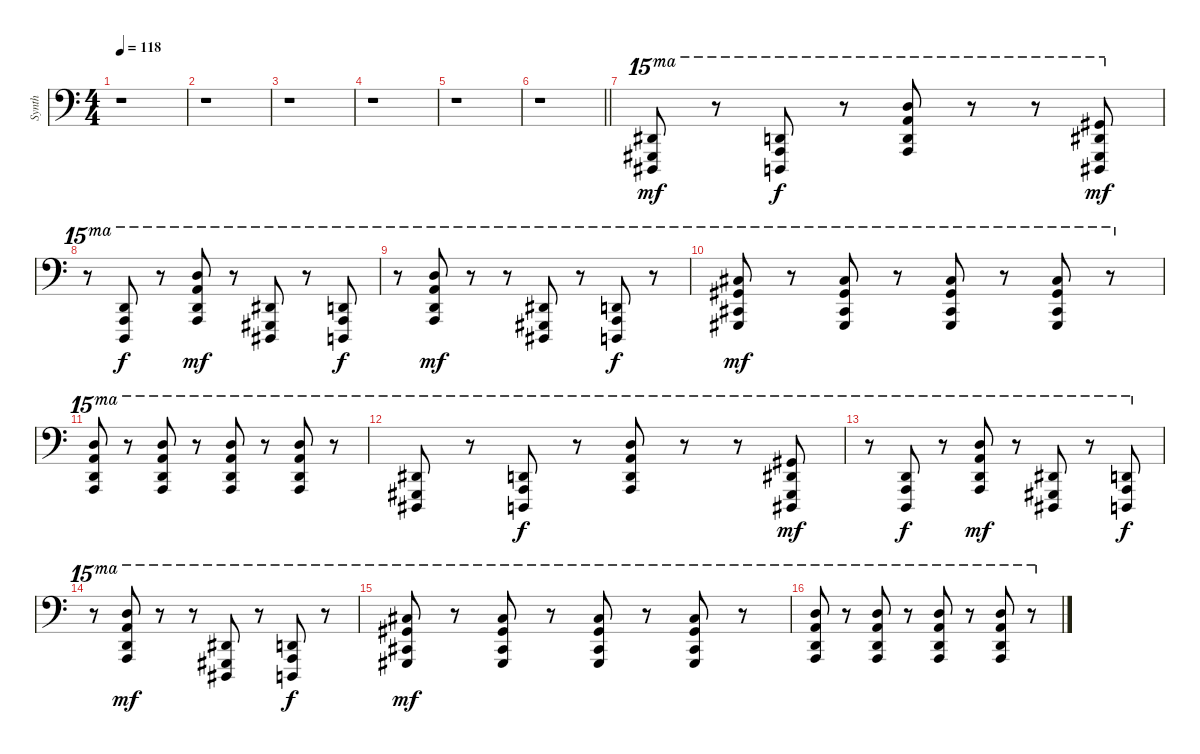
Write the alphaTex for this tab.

\track ("Synth" "Synth") {instrument tremolostrings}
\staff {score}
\tuning (D4 Bb3 F3 Bb2 F2 Bb1) {hide}
\ts (4 4)
\tempo 118
\clef f4
\ks c
r.1{dy mf} |
r.1 |
r.1 |
r.1 |
r.1 |
\barLineRight lightlight
r.1 |
(5.2 3.3 5.4).8{ot 15ma} r.8{ot 15ma} (4.2 4.3 4.4).8{ot 15ma dy f} r.8{ot 15ma} (12.1 11.2 9.3 11.4).8{ot 15ma} r.8{ot 15ma} r.8{ot 15ma} (6.1 5.2 3.3 5.4).8{ot 15ma dy mf} |
r.8{ot 15ma} (4.2 4.3 4.4).8{ot 15ma dy f} r.8{ot 15ma} (12.1 11.2 9.3 11.4).8{ot 15ma dy mf} r.8{ot 15ma} (5.2 3.3 5.4).8{ot 15ma} r.8{ot 15ma} (4.2 4.3 4.4).8{ot 15ma dy f} |
r.8{ot 15ma} (12.1 11.2 9.3 11.4).8{ot 15ma dy mf} r.8{ot 15ma} r.8{ot 15ma} (5.2 3.3 5.4).8{ot 15ma} r.8{ot 15ma} (4.2 4.3 4.4).8{ot 15ma dy f} r.8{ot 15ma} |
(11.1 10.2 8.3 10.4).8{ot 15ma dy mf} r.8{ot 15ma} (11.1 10.2 8.3 10.4).8{ot 15ma} r.8{ot 15ma} (11.1 10.2 8.3 10.4).8{ot 15ma} r.8{ot 15ma} (11.1 10.2 8.3 10.4).8{ot 15ma} r.8{ot 15ma} |
(12.1 11.2 9.3 11.4).8{ot 15ma} r.8{ot 15ma} (12.1 11.2 9.3 11.4).8{ot 15ma} r.8{ot 15ma} (12.1 11.2 9.3 11.4).8{ot 15ma} r.8{ot 15ma} (12.1 11.2 9.3 11.4).8{ot 15ma} r.8{ot 15ma} |
(5.2 3.3 5.4).8{ot 15ma} r.8{ot 15ma} (4.2 4.3 4.4).8{ot 15ma dy f} r.8{ot 15ma} (12.1 11.2 9.3 11.4).8{ot 15ma} r.8{ot 15ma} r.8{ot 15ma} (6.1 5.2 3.3 5.4).8{ot 15ma dy mf} |
r.8{ot 15ma} (4.2 4.3 4.4).8{ot 15ma dy f} r.8{ot 15ma} (12.1 11.2 9.3 11.4).8{ot 15ma dy mf} r.8{ot 15ma} (5.2 3.3 5.4).8{ot 15ma} r.8{ot 15ma} (4.2 4.3 4.4).8{ot 15ma dy f} |
r.8{ot 15ma} (12.1 11.2 9.3 11.4).8{ot 15ma dy mf} r.8{ot 15ma} r.8{ot 15ma} (5.2 3.3 5.4).8{ot 15ma} r.8{ot 15ma} (4.2 4.3 4.4).8{ot 15ma dy f} r.8{ot 15ma} |
(11.1 10.2 8.3 10.4).8{ot 15ma dy mf} r.8{ot 15ma} (11.1 10.2 8.3 10.4).8{ot 15ma} r.8{ot 15ma} (11.1 10.2 8.3 10.4).8{ot 15ma} r.8{ot 15ma} (11.1 10.2 8.3 10.4).8{ot 15ma} r.8{ot 15ma} |
(12.1 11.2 9.3 11.4).8{ot 15ma} r.8{ot 15ma} (12.1 11.2 9.3 11.4).8{ot 15ma} r.8{ot 15ma} (12.1 11.2 9.3 11.4).8{ot 15ma} r.8{ot 15ma} (12.1 11.2 9.3 11.4).8{ot 15ma} r.8{ot 15ma}
